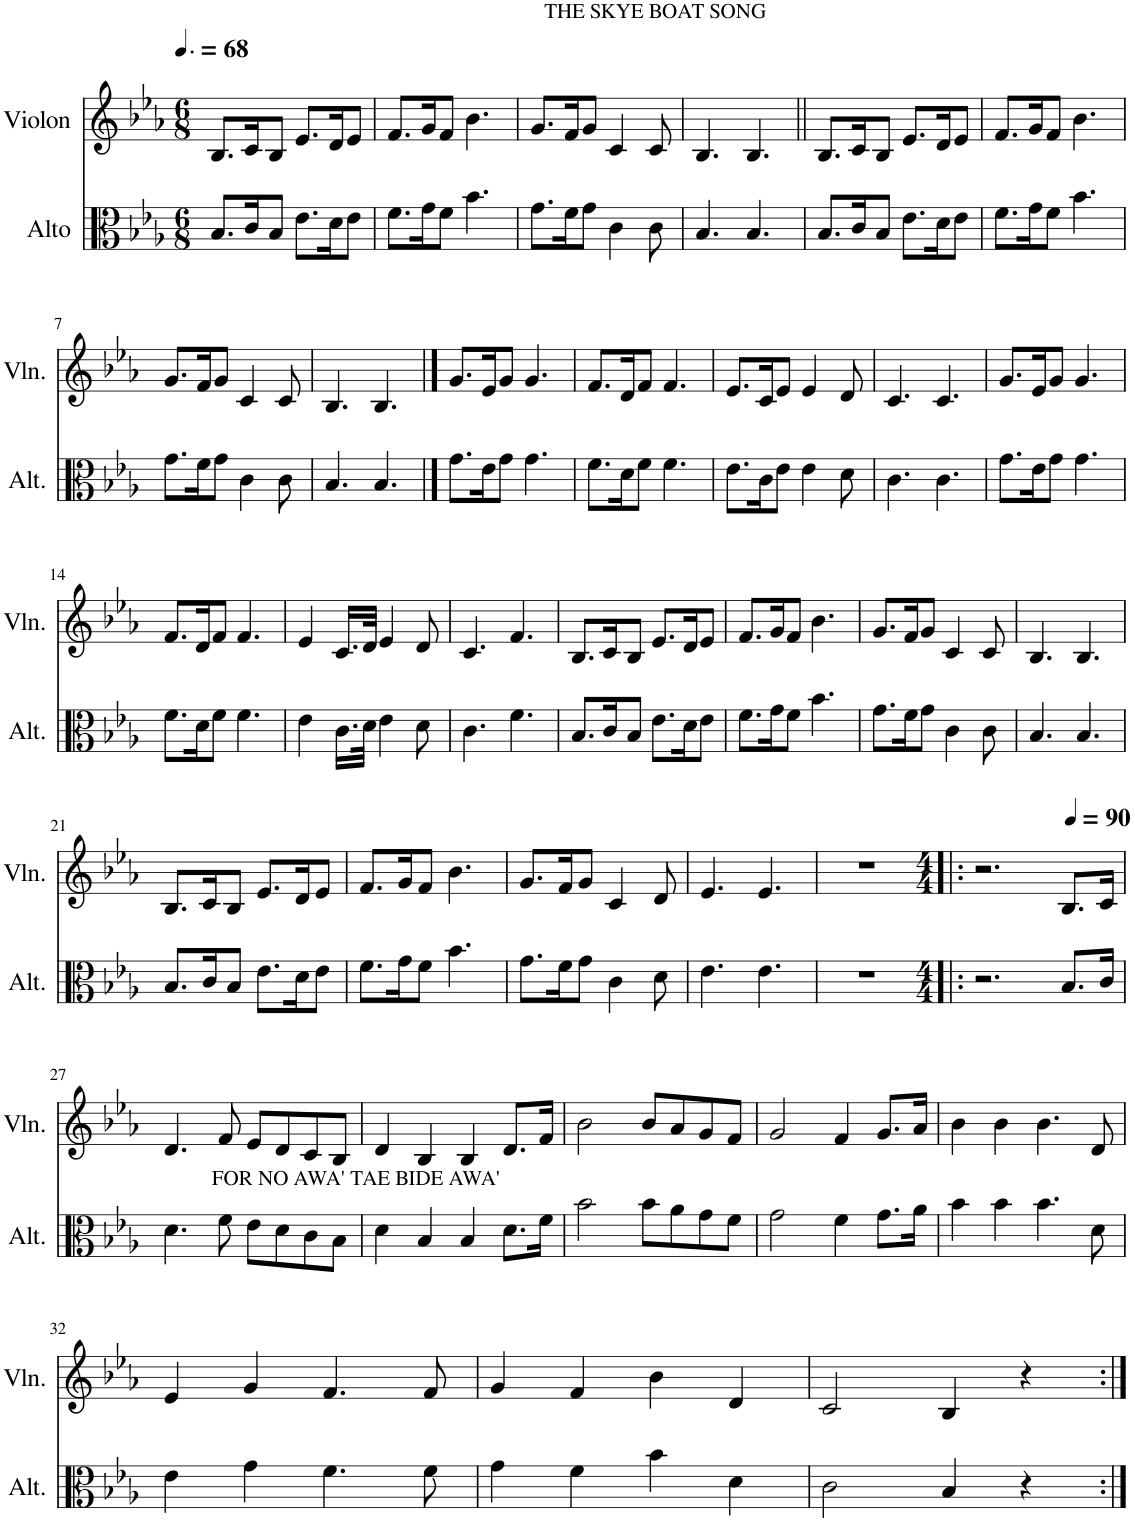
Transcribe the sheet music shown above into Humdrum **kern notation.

**kern	**kern
*part2	*part1
*staff2	*staff1
*I"Alto	*I"Violon
*I'Alt.	*I'Vln.
*clefC3	*clefG2
*k[b-e-a-]	*k[b-e-a-]
*M6/8	*M6/8
*MM102	*MM102
=1	=1
8.B-/L	8.B-/L
16c/K	16c/K
8B-/J	8B-/J
8.e-\L	8.e-/L
16d\K	16d/K
8e-\J	8e-/J
=2	=2
8.f\L	8.f/L
16g\K	16g/K
8f\J	8f/J
4.b-\	4.b-\
=3	=3
!	!LO:TX:a:t=THE SKYE BOAT SONG
8.g\L	8.g/L
16f\K	16f/K
8g\J	8g/J
4c\	4c/
8c\	8c/
=4	=4
4.B-/	4.B-/
4.B-/	4.B-/
=5||	=5||
8.B-/L	8.B-/L
16c/K	16c/K
8B-/J	8B-/J
8.e-\L	8.e-/L
16d\K	16d/K
8e-\J	8e-/J
=6	=6
8.f\L	8.f/L
16g\K	16g/K
8f\J	8f/J
4.b-\	4.b-\
!!LO:LB:g=z
=7	=7
8.g\L	8.g/L
16f\K	16f/K
8g\J	8g/J
4c\	4c/
8c\	8c/
=8	=8
4.B-/	4.B-/
4.B-/	4.B-/
==9	==9
8.g\L	8.g/L
16e-\K	16e-/K
8g\J	8g/J
4.g\	4.g/
=10	=10
8.f\L	8.f/L
16d\K	16d/K
8f\J	8f/J
4.f\	4.f/
=11	=11
8.e-\L	8.e-/L
16c\K	16c/K
8e-\J	8e-/J
4e-\	4e-/
8d\	8d/
=12	=12
4.c\	4.c/
4.c\	4.c/
=13	=13
8.g\L	8.g/L
16e-\K	16e-/K
8g\J	8g/J
4.g\	4.g/
!!LO:LB:g=z
=14	=14
8.f\L	8.f/L
16d\K	16d/K
8f\J	8f/J
4.f\	4.f/
=15	=15
4e-\	4e-/
16.c\LL	16.c/LL
32d\JJk	32d/JJk
4e-\	4e-/
8d\	8d/
=16	=16
4.c\	4.c/
4.f\	4.f/
=17	=17
8.B-/L	8.B-/L
16c/K	16c/K
8B-/J	8B-/J
8.e-\L	8.e-/L
16d\K	16d/K
8e-\J	8e-/J
=18	=18
8.f\L	8.f/L
16g\K	16g/K
8f\J	8f/J
4.b-\	4.b-\
=19	=19
8.g\L	8.g/L
16f\K	16f/K
8g\J	8g/J
4c\	4c/
8c\	8c/
=20	=20
4.B-/	4.B-/
4.B-/	4.B-/
!!LO:LB:g=z
=21	=21
8.B-/L	8.B-/L
16c/K	16c/K
8B-/J	8B-/J
8.e-\L	8.e-/L
16d\K	16d/K
8e-\J	8e-/J
=22	=22
8.f\L	8.f/L
16g\K	16g/K
8f\J	8f/J
4.b-\	4.b-\
=23	=23
8.g\L	8.g/L
16f\K	16f/K
8g\J	8g/J
4c\	4c/
8d\	8d/
=24	=24
4.e-\	4.e-/
4.e-\	4.e-/
=25	=25
2.r	2.r
=26!|:	=26!|:
*M4/4	*M4/4
2.r	2.r
*	*MM90
8.B-/L	8.B-/L
16c/Jk	16c/Jk
!!LO:LB:g=z
=27	=27
4.d\	4.d/
8f\	8f/
!LO:TX:a:t=FOR NO AWA' TAE BIDE AWA'	!
8e-\L	8e-/L
8d\	8d/
8c\	8c/
8B-\J	8B-/J
=28	=28
4d\	4d/
4B-/	4B-/
4B-/	4B-/
8.d\L	8.d/L
16f\Jk	16f/Jk
=29	=29
2b-\	2b-\
8b-\L	8b-/L
8a-\	8a-/
8g\	8g/
8f\J	8f/J
=30	=30
2g\	2g/
4f\	4f/
8.g\L	8.g/L
16a-\Jk	16a-/Jk
=31	=31
4b-\	4b-\
4b-\	4b-\
4.b-\	4.b-\
8d\	8d/
!!LO:LB:g=z
=32	=32
4e-\	4e-/
4g\	4g/
4.f\	4.f/
8f\	8f/
=33	=33
4g\	4g/
4f\	4f/
4b-\	4b-\
4d\	4d/
=34	=34
2c\	2c/
4B-/	4B-/
4r	4r
=:|!	=:|!
*-	*-
